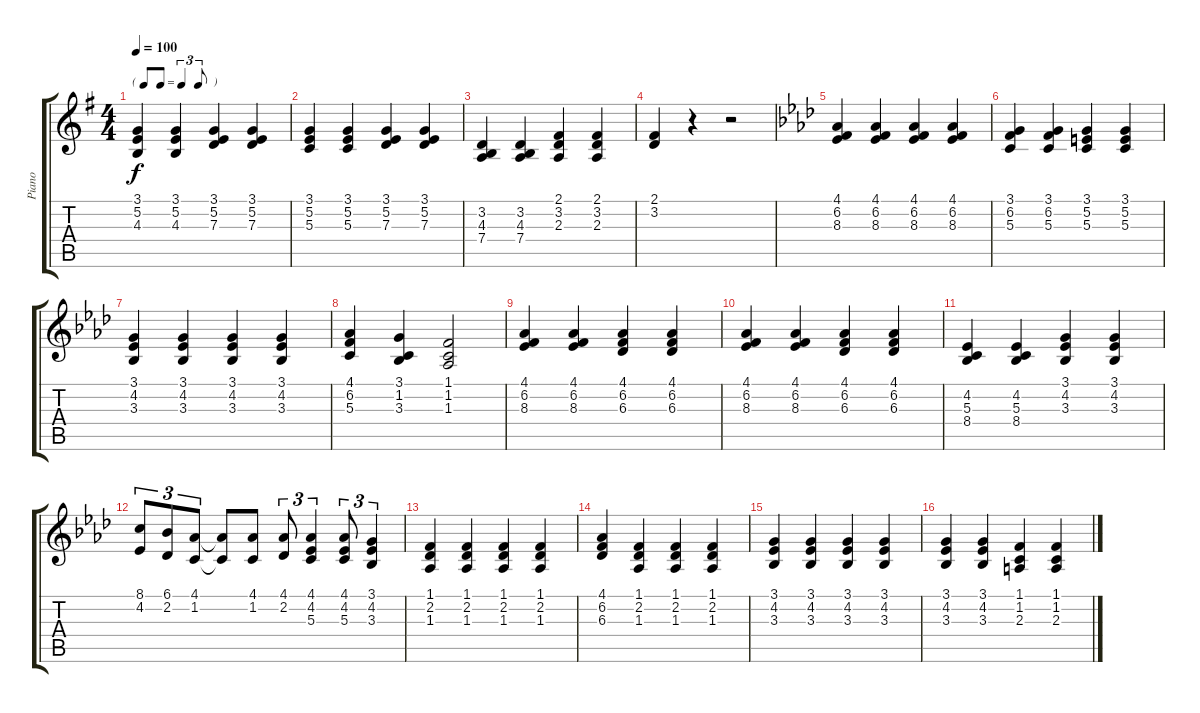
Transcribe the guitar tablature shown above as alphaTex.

\track ("Piano" "Piano") {instrument brightacousticpiano}
\staff {score tabs}
\tuning (E4 B3 G3 D3 A2 E2) {hide}
\ts (4 4)
\tf triplet8th
\tempo 100
\clef g2
\ks g
(3.1 5.2 4.3).4{dy f} (3.1 5.2 4.3).4 (3.1 5.2 7.3).4 (3.1 5.2 7.3).4 |
(3.1 5.2 5.3).4 (3.1 5.2 5.3).4 (3.1 5.2 7.3).4 (3.1 5.2 7.3).4 |
(3.2 4.3 7.4).4 (3.2 4.3 7.4).4 (2.1 3.2 2.3).4 (2.1 3.2 2.3).4 |
(2.1 3.2).4 r.4 r.2 |
\ks ab
(4.1 6.2 8.3).4 (4.1 6.2 8.3).4 (4.1 6.2 8.3).4 (4.1 6.2 8.3).4 |
(3.1 6.2 5.3).4 (3.1 6.2 5.3).4 (3.1 5.2 5.3).4 (3.1 5.2 5.3).4 |
(3.1 4.2 3.3).4 (3.1 4.2 3.3).4 (3.1 4.2 3.3).4 (3.1 4.2 3.3).4 |
(4.1 6.2 5.3).4 (3.1 1.2 3.3).4 (1.1 1.2 1.3).2 |
(4.1 6.2 8.3).4 (4.1 6.2 8.3).4 (4.1 6.2 6.3).4 (4.1 6.2 6.3).4 |
(4.1 6.2 8.3).4 (4.1 6.2 8.3).4 (4.1 6.2 6.3).4 (4.1 6.2 6.3).4 |
(4.2 5.3 8.4).4 (4.2 5.3 8.4).4 (3.1 4.2 3.3).4 (3.1 4.2 3.3).4 |
(8.1 4.2).8{tu (3 2)} (6.1 2.2).8{tu (3 2)} (4.1 1.2).8{tu (3 2)} (4.1{t} 1.2{t}).8 (4.1 1.2).8 (4.1 2.2).8{tu (3 2)} (4.1 4.2 5.3).4{tu (3 2)} (4.1 4.2 5.3).8{tu (3 2)} (3.1 4.2 3.3).4{tu (3 2)} |
(1.1 2.2 1.3).4 (1.1 2.2 1.3).4 (1.1 2.2 1.3).4 (1.1 2.2 1.3).4 |
(4.1 6.2 6.3).4 (1.1 2.2 1.3).4 (1.1 2.2 1.3).4 (1.1 2.2 1.3).4 |
(3.1 4.2 3.3).4 (3.1 4.2 3.3).4 (3.1 4.2 3.3).4 (3.1 4.2 3.3).4 |
(3.1 4.2 3.3).4 (3.1 4.2 3.3).4 (1.1 1.2 2.3).4 (1.1 1.2 2.3).4
